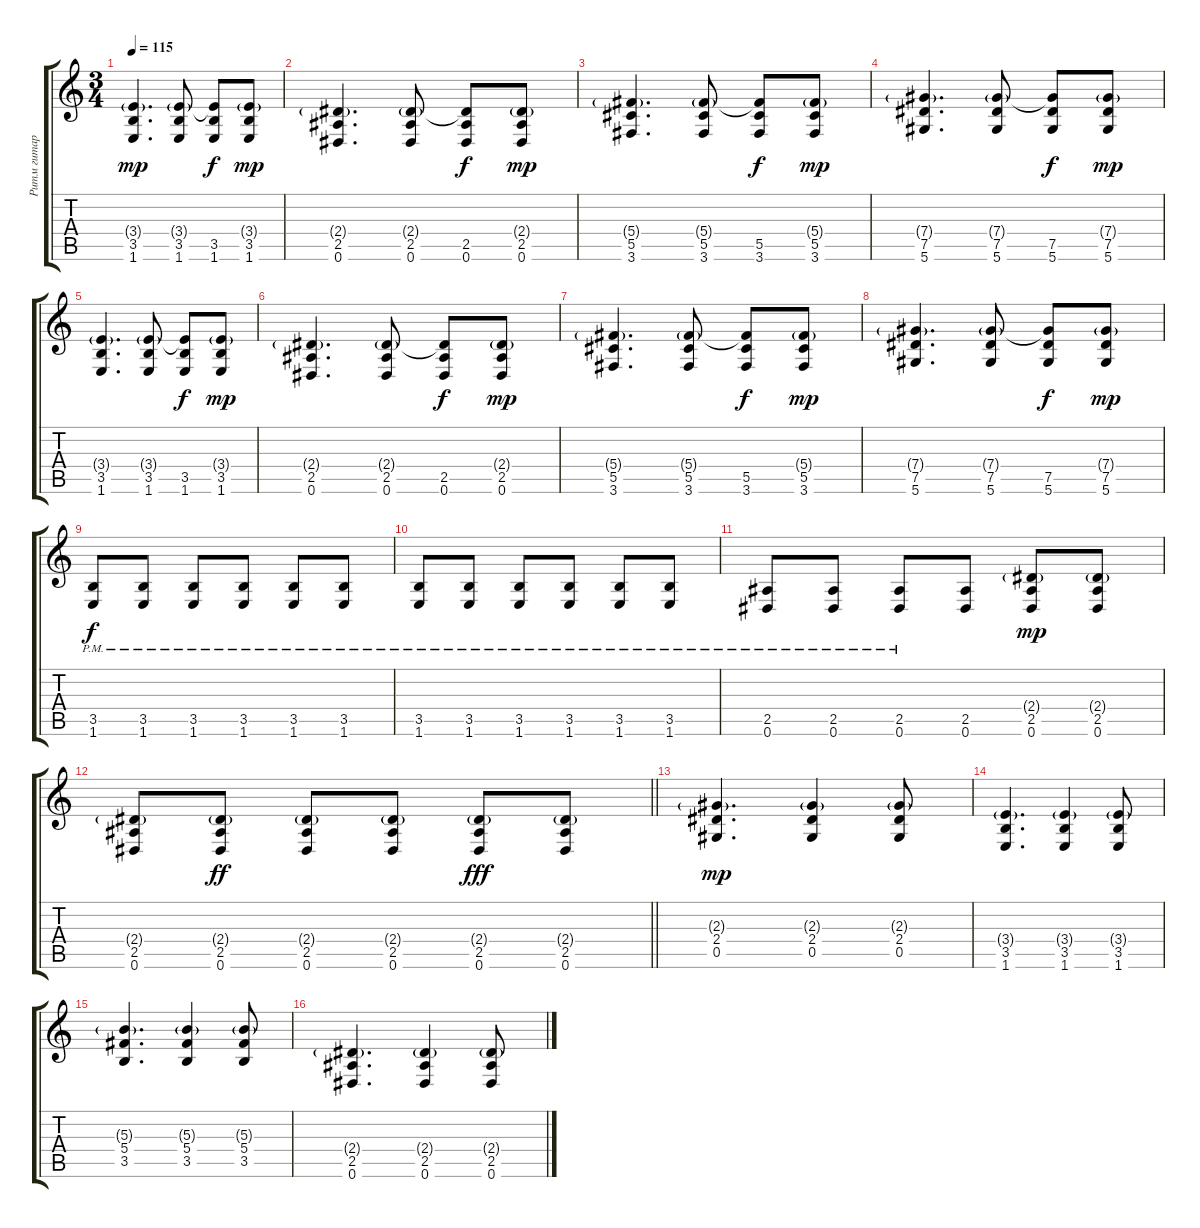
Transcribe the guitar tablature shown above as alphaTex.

\track ("Ритм гитара 1" "Ритм гитар") {instrument electricguitarclean}
\staff {score tabs}
\tuning (Eb4 Bb3 Gb3 Db3 Ab2 Eb2) {hide}
\ts (3 4)
\tempo 115
\clef g2
\ks c
(3.4{g} 3.5 1.6).4{d dy mp volume 16 instrument distortionguitar} (3.4{g} 3.5 1.6).8 (3.4{t} 3.5 1.6).8{dy f} (3.4{g} 3.5 1.6).8{dy mp} |
(2.4{g} 2.5 0.6).4{d} (2.4{g} 2.5 0.6).8 (2.4{t} 2.5 0.6).8{dy f} (2.4{g} 2.5 0.6).8{dy mp} |
(5.4{g} 5.5 3.6).4{d} (5.4{g} 5.5 3.6).8 (5.4{t} 5.5 3.6).8{dy f} (5.4{g} 5.5 3.6).8{dy mp} |
(7.4{g} 7.5 5.6).4{d} (7.4{g} 7.5 5.6).8 (7.4{t} 7.5 5.6).8{dy f} (7.4{g} 7.5 5.6).8{dy mp} |
(3.4{g} 3.5 1.6).4{d} (3.4{g} 3.5 1.6).8 (3.4{t} 3.5 1.6).8{dy f} (3.4{g} 3.5 1.6).8{dy mp} |
(2.4{g} 2.5 0.6).4{d} (2.4{g} 2.5 0.6).8 (2.4{t} 2.5 0.6).8{dy f} (2.4{g} 2.5 0.6).8{dy mp} |
(5.4{g} 5.5 3.6).4{d} (5.4{g} 5.5 3.6).8 (5.4{t} 5.5 3.6).8{dy f} (5.4{g} 5.5 3.6).8{dy mp} |
(7.4{g} 7.5 5.6).4{d} (7.4{g} 7.5 5.6).8 (7.4{t} 7.5 5.6).8{dy f} (7.4{g} 7.5 5.6).8{dy mp} |
(3.5{pm} 1.6{pm}).8{dy f} (3.5{pm} 1.6{pm}).8 (3.5{pm} 1.6{pm}).8 (3.5{pm} 1.6{pm}).8 (3.5{pm} 1.6{pm}).8 (3.5{pm} 1.6{pm}).8 |
(3.5{pm} 1.6{pm}).8 (3.5{pm} 1.6{pm}).8 (3.5{pm} 1.6{pm}).8 (3.5{pm} 1.6{pm}).8 (3.5{pm} 1.6{pm}).8 (3.5{pm} 1.6{pm}).8 |
(2.5{pm} 0.6{pm}).8 (2.5{pm} 0.6{pm}).8 (2.5 0.6{pm}).8 (2.5 0.6).8 (2.4{g} 2.5 0.6).8{dy mp} (2.4{g} 2.5 0.6).8 |
\barLineRight lightlight
(2.4{g} 2.5 0.6).8 (2.4{g} 2.5 0.6).8{dy ff} (2.4{g} 2.5 0.6).8 (2.4{g} 2.5 0.6).8 (2.4{g} 2.5 0.6).8{dy fff} (2.4{g} 2.5 0.6).8 |
(2.3{g} 2.4 0.5).4{d dy mp volume 14} (2.3{g} 2.4 0.5).4 (2.3{g} 2.4 0.5).8 |
(3.4{g} 3.5 1.6).4{d} (3.4{g} 3.5 1.6).4 (3.4{g} 3.5 1.6).8 |
(5.3{g} 5.4 3.5).4{d} (5.3{g} 5.4 3.5).4 (5.3{g} 5.4 3.5).8 |
(2.4{g} 2.5 0.6).4{d} (2.4{g} 2.5 0.6).4 (2.4{g} 2.5 0.6).8
